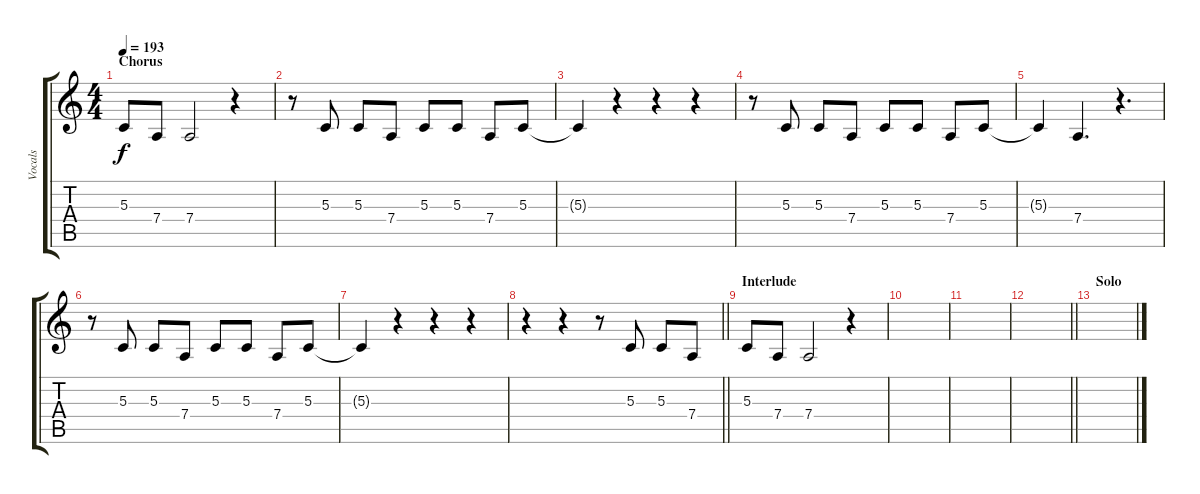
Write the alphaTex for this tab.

\track ("Vocals" "Vocals") {instrument altosax}
\staff {score tabs}
\tuning (E4 B3 G3 D3 A2 E2) {hide}
\ts (4 4)
\section ("" "Chorus")
\tempo 193
\clef g2
\ks c
5.3.8{dy f} 7.4.8 7.4.2 r.4 |
r.8 5.3.8 5.3.8 7.4.8 5.3.8 5.3.8 7.4.8 5.3.8 |
5.3{t}.4 r.4 r.4 r.4 |
r.8 5.3.8 5.3.8 7.4.8 5.3.8 5.3.8 7.4.8 5.3.8 |
5.3{t}.4 7.4.4{d} r.4{d} |
r.8 5.3.8 5.3.8 7.4.8 5.3.8 5.3.8 7.4.8 5.3.8 |
5.3{t}.4 r.4 r.4 r.4 |
\barLineRight lightlight
r.4 r.4 r.8 5.3.8 5.3.8 7.4.8 |
\section ("" "Interlude")
5.3.8 7.4.8 7.4.2 r.4 |
|
|
\barLineRight lightlight
|
\section ("" "Solo")
